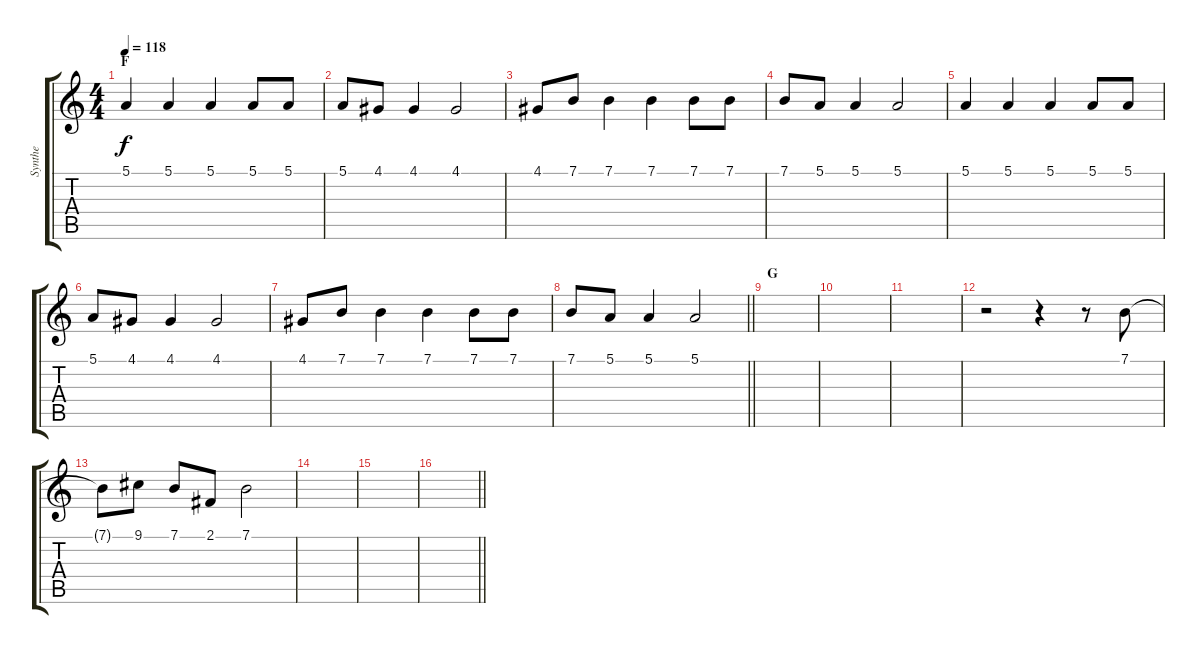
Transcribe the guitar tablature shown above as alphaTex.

\track ("Synthe" "Synthe") {instrument fx4atmosphere}
\staff {score tabs}
\tuning (E4 B3 G3 D3 A2 E2) {hide}
\ts (4 4)
\section ("" "F")
\tempo 118
\clef g2
\ks c
5.1.4{dy f} 5.1.4 5.1.4 5.1.8 5.1.8 |
5.1.8 4.1.8 4.1.4 4.1.2 |
4.1.8 7.1.8 7.1.4 7.1.4 7.1.8 7.1.8 |
7.1.8 5.1.8 5.1.4 5.1.2 |
5.1.4 5.1.4 5.1.4 5.1.8 5.1.8 |
5.1.8 4.1.8 4.1.4 4.1.2 |
4.1.8 7.1.8 7.1.4 7.1.4 7.1.8 7.1.8 |
\barLineRight lightlight
7.1.8 5.1.8 5.1.4 5.1.2 |
\section ("" "G")
|
|
|
r.2 r.4 r.8 7.1.8 |
7.1{t}.8 9.1.8 7.1.8 2.1.8 7.1.2 |
|
|
\barLineRight lightlight
